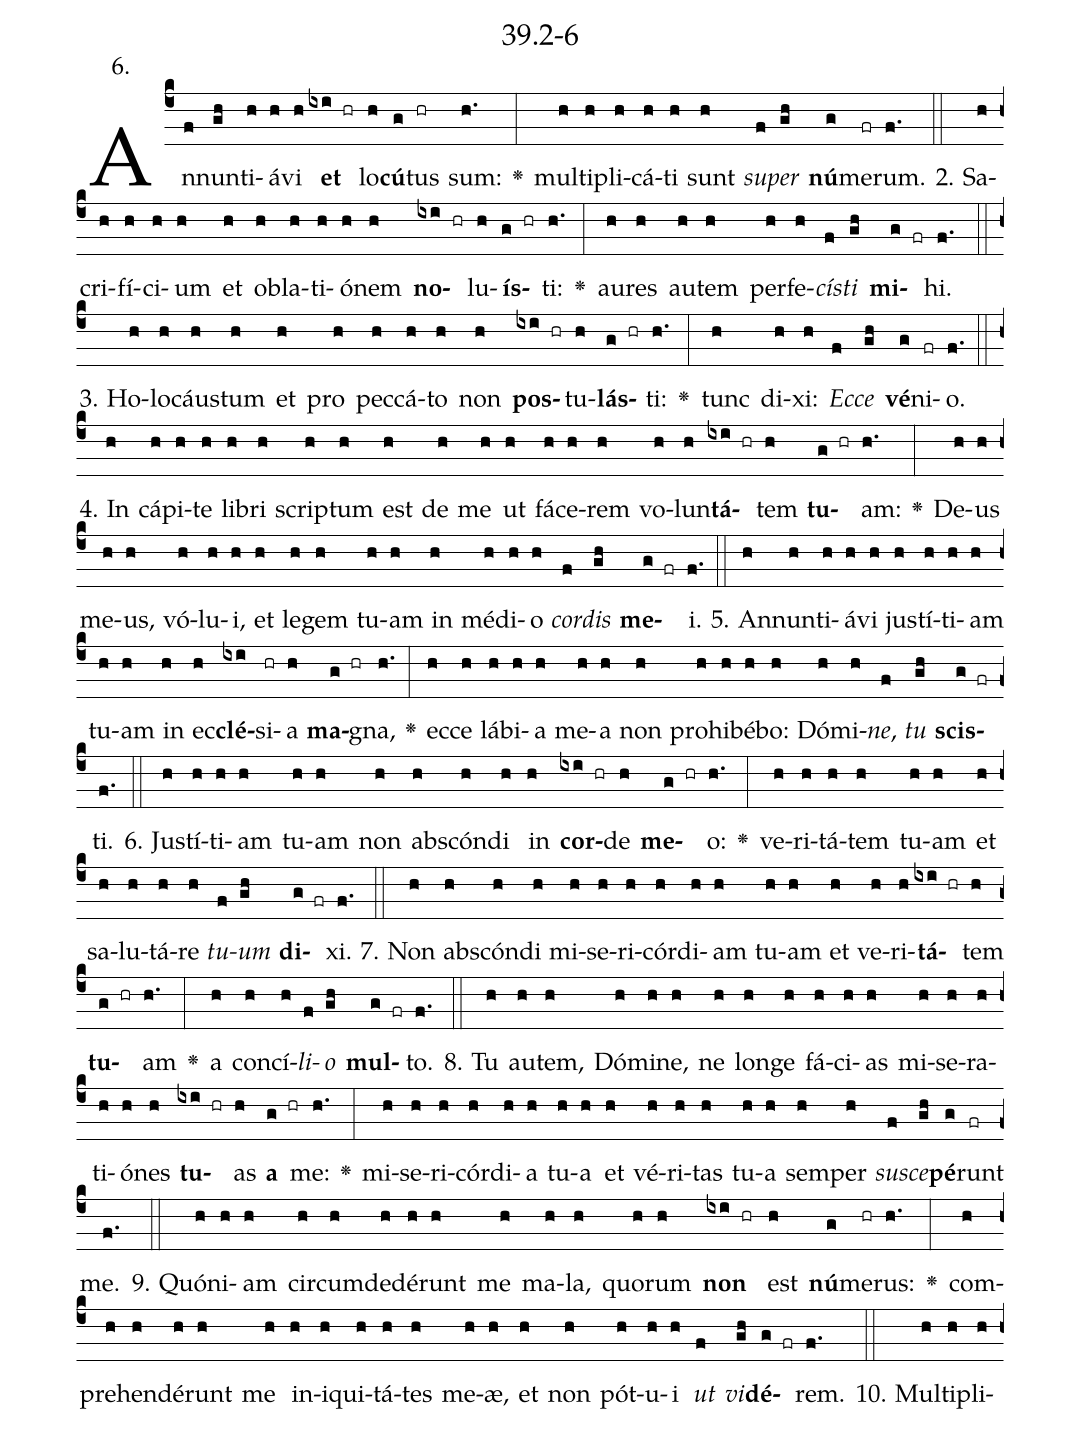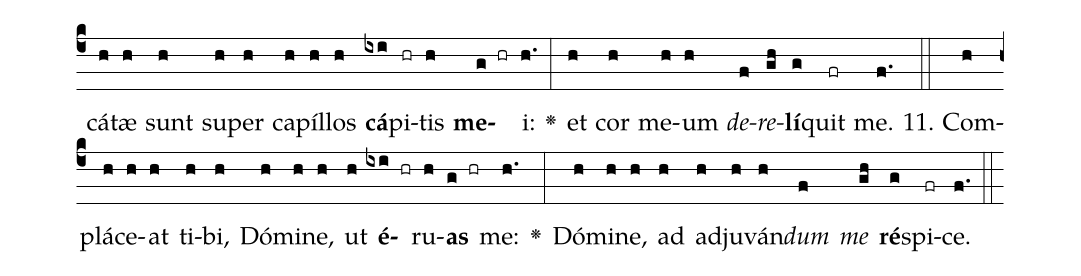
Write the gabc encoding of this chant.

name: 39.2-6;
annotation: 6.;
%%
(c4)An(f)nun(gh)ti(h)á(h)vi(h) <b>et</b>(ixi hr) lo(h)<b>cú</b>(g)tus(hr) sum:(h.) <v>\greheightstar</v>(:) mul(h)ti(h)pli(h)cá(h)ti(h) sunt(h) <i>su</i>(f)<i>per</i>(gh) <b>nú</b>(g)me(fr)rum.(f.) (::)
2. Sa(h)cri(h)fí(h)ci(h)um(h) et(h) ob(h)la(h)ti(h)ó(h)nem(h) <b>no</b>(ixi hr)lu(h)<b>ís</b>(g hr)ti:(h.) <v>\greheightstar</v>(:) au(h)res(h) au(h)tem(h) per(h)fe(h)<i>cís</i>(f)<i>ti</i>(gh) <b>mi</b>(g fr)hi.(f.) (::)
3. Ho(h)lo(h)cáus(h)tum(h) et(h) pro(h) pec(h)cá(h)to(h) non(h) <b>pos</b>(ixi hr)tu(h)<b>lás</b>(g hr)ti:(h.) <v>\greheightstar</v>(:) tunc(h) di(h)xi:(h) <i>Ec</i>(f)<i>ce</i>(gh) <b>vé</b>(g)ni(fr)o.(f.) (::)
4. In(h) cá(h)pi(h)te(h) li(h)bri(h) scrip(h)tum(h) est(h) de(h) me(h) ut(h) fá(h)ce(h)rem(h) vo(h)lun(h)<b>tá</b>(ixi hr)tem(h) <b>tu</b>(g hr)am:(h.) <v>\greheightstar</v>(:) De(h)us(h) me(h)us,(h) vó(h)lu(h)i,(h) et(h) le(h)gem(h) tu(h)am(h) in(h) mé(h)di(h)o(h) <i>cor</i>(f)<i>dis</i>(gh) <b>me</b>(g fr)i.(f.) (::)
5. An(h)nun(h)ti(h)á(h)vi(h) jus(h)tí(h)ti(h)am(h) tu(h)am(h) in(h) ec(h)<b>clé</b>(ixi)si(hr)a(h) <b>ma</b>(g hr)gna,(h.) <v>\greheightstar</v>(:) ec(h)ce(h) lá(h)bi(h)a(h) me(h)a(h) non(h) pro(h)hi(h)bé(h)bo:(h) Dó(h)mi(h)<i>ne</i>,(f) <i>tu</i>(gh) <b>scis</b>(g fr)ti.(f.) (::)
6. Jus(h)tí(h)ti(h)am(h) tu(h)am(h) non(h) abs(h)cón(h)di(h) in(h) <b>cor</b>(ixi hr)de(h) <b>me</b>(g hr)o:(h.) <v>\greheightstar</v>(:) ve(h)ri(h)tá(h)tem(h) tu(h)am(h) et(h) sa(h)lu(h)tá(h)re(h) <i>tu</i>(f)<i>um</i>(gh) <b>di</b>(g fr)xi.(f.) (::)
7. Non(h) abs(h)cón(h)di(h) mi(h)se(h)ri(h)cór(h)di(h)am(h) tu(h)am(h) et(h) ve(h)ri(h)<b>tá</b>(ixi hr)tem(h) <b>tu</b>(g hr)am(h.) <v>\greheightstar</v>(:) a(h) con(h)cí(h)<i>li</i>(f)<i>o</i>(gh) <b>mul</b>(g fr)to.(f.) (::)
8. Tu(h) au(h)tem,(h) Dó(h)mi(h)ne,(h) ne(h) lon(h)ge(h) fá(h)ci(h)as(h) mi(h)se(h)ra(h)ti(h)ó(h)nes(h) <b>tu</b>(ixi hr)as(h) <b>a</b>(g hr) me:(h.) <v>\greheightstar</v>(:) mi(h)se(h)ri(h)cór(h)di(h)a(h) tu(h)a(h) et(h) vé(h)ri(h)tas(h) tu(h)a(h) sem(h)per(h) <i>su</i>(f)<i>sce</i>(gh)<b>pé</b>(g)runt(fr) me.(f.) (::)
9. Quón(h)i(h)am(h) cir(h)cum(h)de(h)dé(h)runt(h) me(h) ma(h)la,(h) quo(h)rum(h) <b>non</b>(ixi hr) est(h) <b>nú</b>(g)me(hr)rus:(h.) <v>\greheightstar</v>(:) com(h)pre(h)hen(h)dé(h)runt(h) me(h) in(h)i(h)qui(h)tá(h)tes(h) me(h)æ,(h) et(h) non(h) pót(h)u(h)i(h) <i>ut</i>(f) <i>vi</i>(gh)<b>dé</b>(g fr)rem.(f.) (::)
10. Mul(h)ti(h)pli(h)cá(h)tæ(h) sunt(h) su(h)per(h) ca(h)píl(h)los(h) <b>cá</b>(ixi)pi(hr)tis(h) <b>me</b>(g hr)i:(h.) <v>\greheightstar</v>(:) et(h) cor(h) me(h)um(h) <i>de</i>(f)<i>re</i>(gh)<b>lí</b>(g)quit(fr) me.(f.) (::)
11. Com(h)plá(h)ce(h)at(h) ti(h)bi,(h) Dó(h)mi(h)ne,(h) ut(h) <b>é</b>(ixi hr)ru(h)<b>as</b>(g hr) me:(h.) <v>\greheightstar</v>(:) Dó(h)mi(h)ne,(h) ad(h) ad(h)ju(h)ván(h)<i>dum</i>(f) <i>me</i>(gh) <b>ré</b>(g)spi(fr)ce.(f.) (::)
